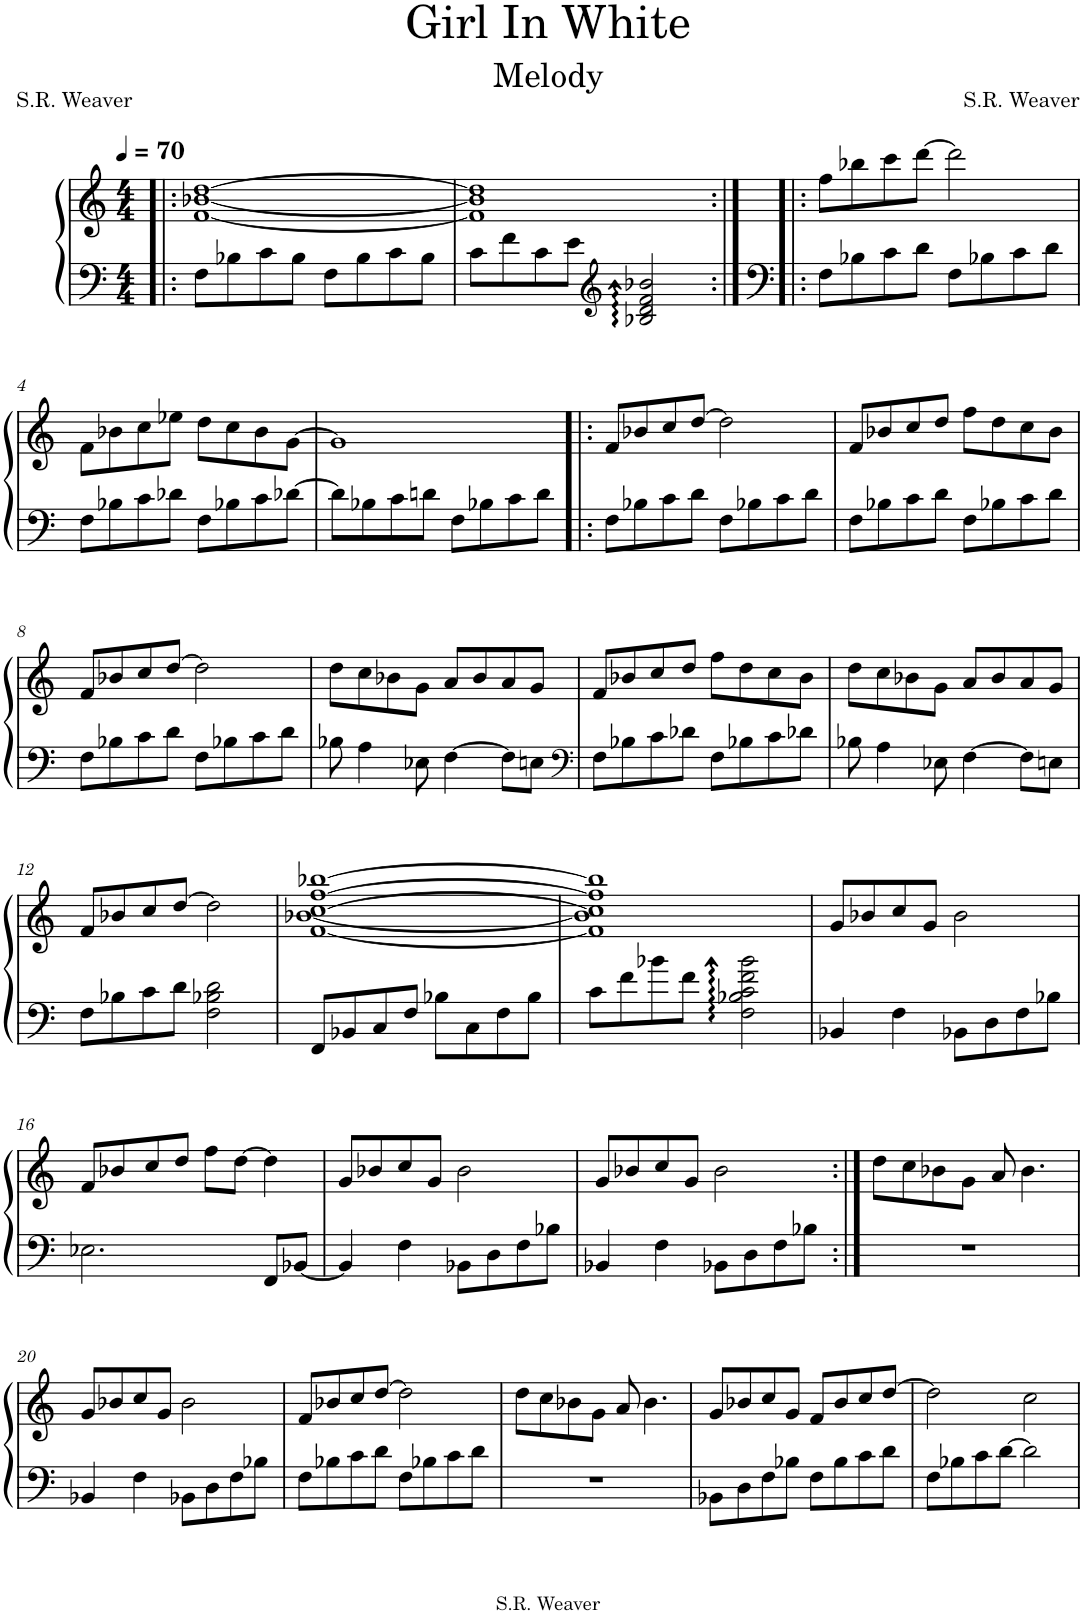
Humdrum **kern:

**kern	**kern
*part1	*part1
*staff2	*staff1
*I"Piano	*
*I'Pno.	*
*clefF4	*clefG2
*k[]	*k[]
*M4/4	*M4/4
*MM70	*MM70
=1!|:	=1!|:
8F\L	[1f [1b-X [1dd
8B-X\	.
8c\	.
8B-\J	.
8F\L	.
8B-\	.
8c\	.
8B-\J	.
=2	=2
8c\L	1f] 1b-] 1dd]
8f\	.
8c\	.
8e\J	.
*clefG2	*
2B-X/ 2d/ 2f/ 2b-X/	.
=3:|!|:	=3:|!|:
8F\L	8ff\L
8B-X\	8bb-X\
8c\	8ccc\
8d\J	[8ddd\J
8F\L	2ddd\]
8B-X\	.
8c\	.
8d\J	.
!!LO:LB:g=z
=4	=4
8F\L	8f\L
8B-X\	8b-X\
8c\	8cc\
8d-X\J	8ee-X\J
8F\L	8dd\L
8B-X\	8cc\
8c\	8b-\
[8d-X\J	[8g\J
=5	=5
8d-\L]	1g]
8B-X\	.
8c\	.
8dn\J	.
8F\L	.
8B-X\	.
8c\	.
8d\J	.
=6!|:	=6!|:
8F\L	8f/L
8B-X\	8b-X/
8c\	8cc/
8d\J	[8dd/J
8F\L	2dd\]
8B-X\	.
8c\	.
8d\J	.
=7	=7
8F\L	8f/L
8B-X\	8b-X/
8c\	8cc/
8d\J	8dd/J
8F\L	8ff\L
8B-X\	8dd\
8c\	8cc\
8d\J	8b-\J
!!LO:LB:g=z
=8	=8
8F\L	8f/L
8B-X\	8b-X/
8c\	8cc/
8d\J	[8dd/J
8F\L	2dd\]
8B-X\	.
8c\	.
8d\J	.
=9	=9
8B-X\	8dd\L
4A\	8cc\
.	8b-X\
8E-X\	8g\J
[4F\	8a/L
.	8b-/
8F\L]	8a/
8En\J	8g/J
=10	=10
*clefF4	*
8F\L	8f/L
8B-X\	8b-X/
8c\	8cc/
8d-X\J	8dd/J
8F\L	8ff\L
8B-X\	8dd\
8c\	8cc\
8d-X\J	8b-\J
=11	=11
8B-X\	8dd\L
4A\	8cc\
.	8b-X\
8E-X\	8g\J
[4F\	8a/L
.	8b-/
8F\L]	8a/
8En\J	8g/J
!!LO:LB:g=z
=12	=12
8F\L	8f/L
8B-X\	8b-X/
8c\	8cc/
8d\J	[8dd/J
2F\ 2B-X\ 2d\	2dd\]
=13	=13
8FF/L	[1f [1b-X [1cc [1ff [1bb-X
8BB-X/	.
8C/	.
8F/J	.
8B-X\L	.
8C\	.
8F\	.
8B-\J	.
=14	=14
8c\L	1f] 1b-] 1cc] 1ff] 1bb-]
8f\	.
8b-X\	.
8f\J	.
2F\ 2B-X\ 2c\ 2f\ 2b-\	.
=15	=15
4BB-X/	8g/L
.	8b-X/
4F\	8cc/
.	8g/J
8BB-X\L	2b-\
8D\	.
8F\	.
8B-X\J	.
!!LO:LB:g=z
=16	=16
2.E-X\	8f/L
.	8b-X/
.	8cc/
.	8dd/J
.	8ff\L
.	[8dd\J
8FF/L	4dd\]
[8BB-X/J	.
=17	=17
4BB-/]	8g/L
.	8b-X/
4F\	8cc/
.	8g/J
8BB-X\L	2b-\
8D\	.
8F\	.
8B-X\J	.
=18	=18
4BB-X/	8g/L
.	8b-X/
4F\	8cc/
.	8g/J
8BB-X\L	2b-\
8D\	.
8F\	.
8B-X\J	.
=19:|!	=19:|!
1r	8dd\L
.	8cc\
.	8b-X\
.	8g\J
.	8a/
.	4.b-\
!!LO:LB:g=z
=20	=20
4BB-X/	8g/L
.	8b-X/
4F\	8cc/
.	8g/J
8BB-X\L	2b-\
8D\	.
8F\	.
8B-X\J	.
=21	=21
8F\L	8f/L
8B-X\	8b-X/
8c\	8cc/
8d\J	[8dd/J
8F\L	2dd\]
8B-X\	.
8c\	.
8d\J	.
=22	=22
1r	8dd\L
.	8cc\
.	8b-X\
.	8g\J
.	8a/
.	4.b-\
=23	=23
8BB-X\L	8g/L
8D\	8b-X/
8F\	8cc/
8B-X\J	8g/J
8F\L	8f/L
8B-\	8b-/
8c\	8cc/
8d\J	[8dd/J
=24	=24
8F\L	2dd\]
8B-X\	.
8c\	.
[8d\J	.
2d\]	2cc\
=	=
*-	*-
